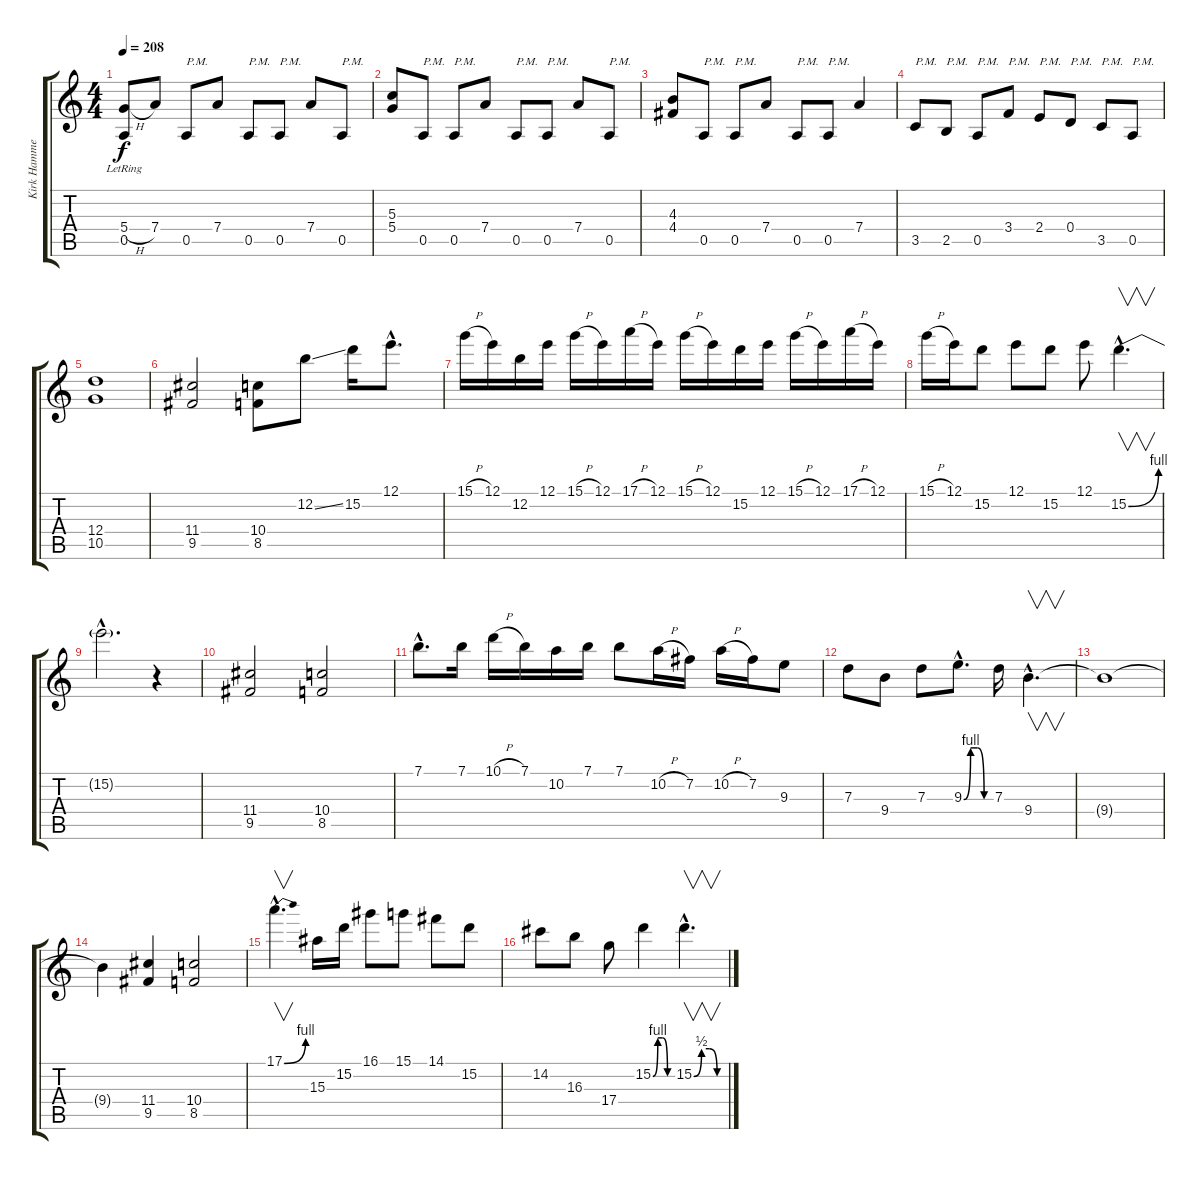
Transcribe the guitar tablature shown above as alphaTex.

\track ("Kirk Hammett" "Kirk Hamme") {instrument overdrivenguitar}
\staff {score tabs}
\tuning (E4 B3 G3 D3 A2 E2) {hide}
\ts (4 4)
\tempo 208
\clef g2
\ks c
(5.4{h} 0.5{lr}).8{dy f} 7.4.8 0.5.8{txt "P.M."} 7.4.8 0.5.8{txt "P.M."} 0.5.8{txt "P.M."} 7.4.8 0.5.8{txt "P.M."} |
(5.3 5.4).8 0.5.8{txt "P.M."} 0.5.8{txt "P.M."} 7.4.8 0.5.8{txt "P.M."} 0.5.8{txt "P.M."} 7.4.8 0.5.8{txt "P.M."} |
(4.3 4.4).8 0.5.8{txt "P.M."} 0.5.8{txt "P.M."} 7.4.8 0.5.8{txt "P.M."} 0.5.8{txt "P.M."} 7.4.4 |
3.5.8{txt "P.M."} 2.5.8{txt "P.M."} 0.5.8{txt "P.M."} 3.4.8{txt "P.M."} 2.4.8{txt "P.M."} 0.4.8{txt "P.M."} 3.5.8{txt "P.M."} 0.5.8{txt "P.M."} |
(12.4 10.5).1 |
(11.4 9.5).2 (10.4 8.5).8 12.2{ss}.8 15.2.16 12.1{hac}.8{d} |
15.1{h}.16 12.1.16 12.2.16 12.1.16 15.1{h}.16 12.1.16 17.1{h}.16 12.1.16 15.1{h}.16 12.1.16 15.2.16 12.1.16 15.1{h}.16 12.1.16 17.1{h}.16 12.1.16 |
15.1{h}.16 12.1.16 15.2.8 12.1.8 15.2.8 12.1.8 15.2{be (bend 0 0 60 4) hac}.4{v d} |
15.2{hac t}.2{d} r.4 |
(11.4 9.5).2 (10.4 8.5).2 |
7.1{hac}.8{d} 7.1.16 10.1{h}.16 7.1.16 10.2.16 7.1.16 7.1.8 10.2{h}.16 7.2.16 10.2{h}.16 7.2.16 9.3.8 |
7.3.8 9.4.8 7.3.8 9.3{be (custom 0 0 15 4 30 4 45 0 60 0) hac}.8{d} 7.3.16 9.4{hac}.4{v d} |
9.4{t}.1 |
9.4{t}.4 (11.4 9.5).4 (10.4 8.5).2 |
17.1{be (bend 0 0 60 4) hac}.4{v d} 15.3.16 15.2.16 16.1.8 15.1.8 14.1.8 15.2.8 |
14.2.8 16.3.8 17.4.8 15.2{be (custom 0 0 15 4 30 4 45 0 60 0)}.4 15.2{be (custom 0 0 15 2 30 2 45 0 60 0) hac}.4{v d}
